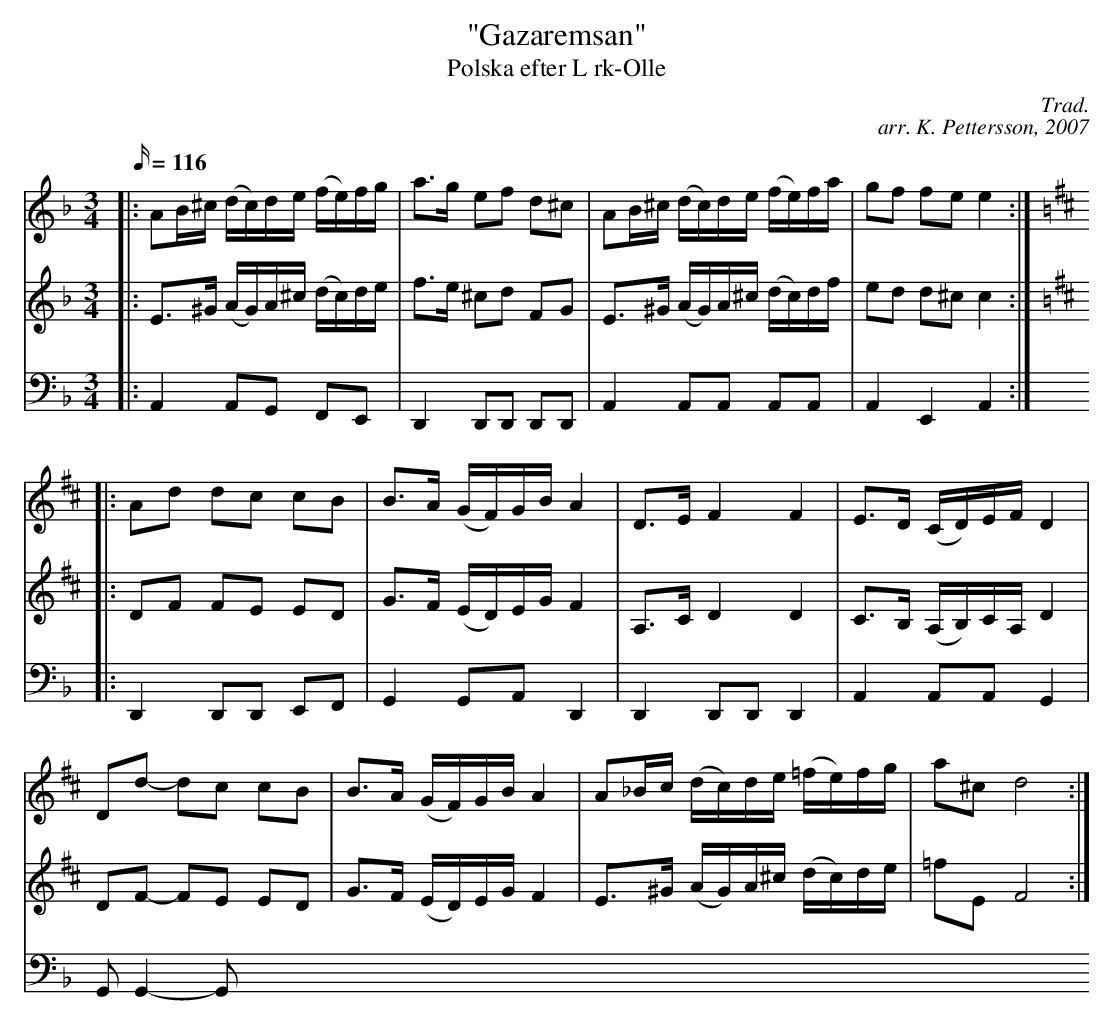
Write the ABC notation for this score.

X:1
T: "Gazaremsan"
T: Polska efter L rk-Olle
C: Trad.
C: arr. K. Pettersson, 2007
M: 3/4
L: 1/16
Q: 116
K: Dm
V: 1
|: A2B^c (dc)de (fe)fg | a3g e2f2 d2^c2 | A2B^c (dc)de (fe)fa | g2f2 f2e2 e4 :|
K: D
|: A2d2 d2c2 c2B2 | B3A (GF)GB A4 | D3E F4 F4 | E3D (CD)EF D4 |
D2d2- d2c2 c2B2 | B3A (GF)GB A4 | A2_Bc (dc)de (=fe)fg | a2^c2 d8 :|
V: 2
|: E3^G (AG)A^c (dc)de | f3e ^c2d2 F2G2 | E3^G (AG)A^c (dc)df | e2d2 d2^c2 c4 :|
K: D
|: D2F2 F2E2 E2D2 | G3F (ED)EG F4 | A,3C D4 D4 | C3B, (A,B,)CA, D4 |
D2F2- F2E2 E2D2 | G3F (ED)EG F4 | E3^G (AG)A^c (dc)de | =f2E2 F8 :|
V: 3
K: bass
|: A,,4 A,,2G,,2 F,,2E,,2 | D,,4 D,,2D,,2 D,,2D,,2 | A,,4 A,,2A,,2 A,,2A,,2 | A,,4 E,,4 A,,4 :|
|: D,,4 D,,2D,,2 E,,2F,,2 | G,,4 G,,2A,,2 D,,4 | D,,4 D,,2D,,2 D,,4 | A,,4 A,,2A,,2 G,,4 |
G,,2G,,4-G,,2
